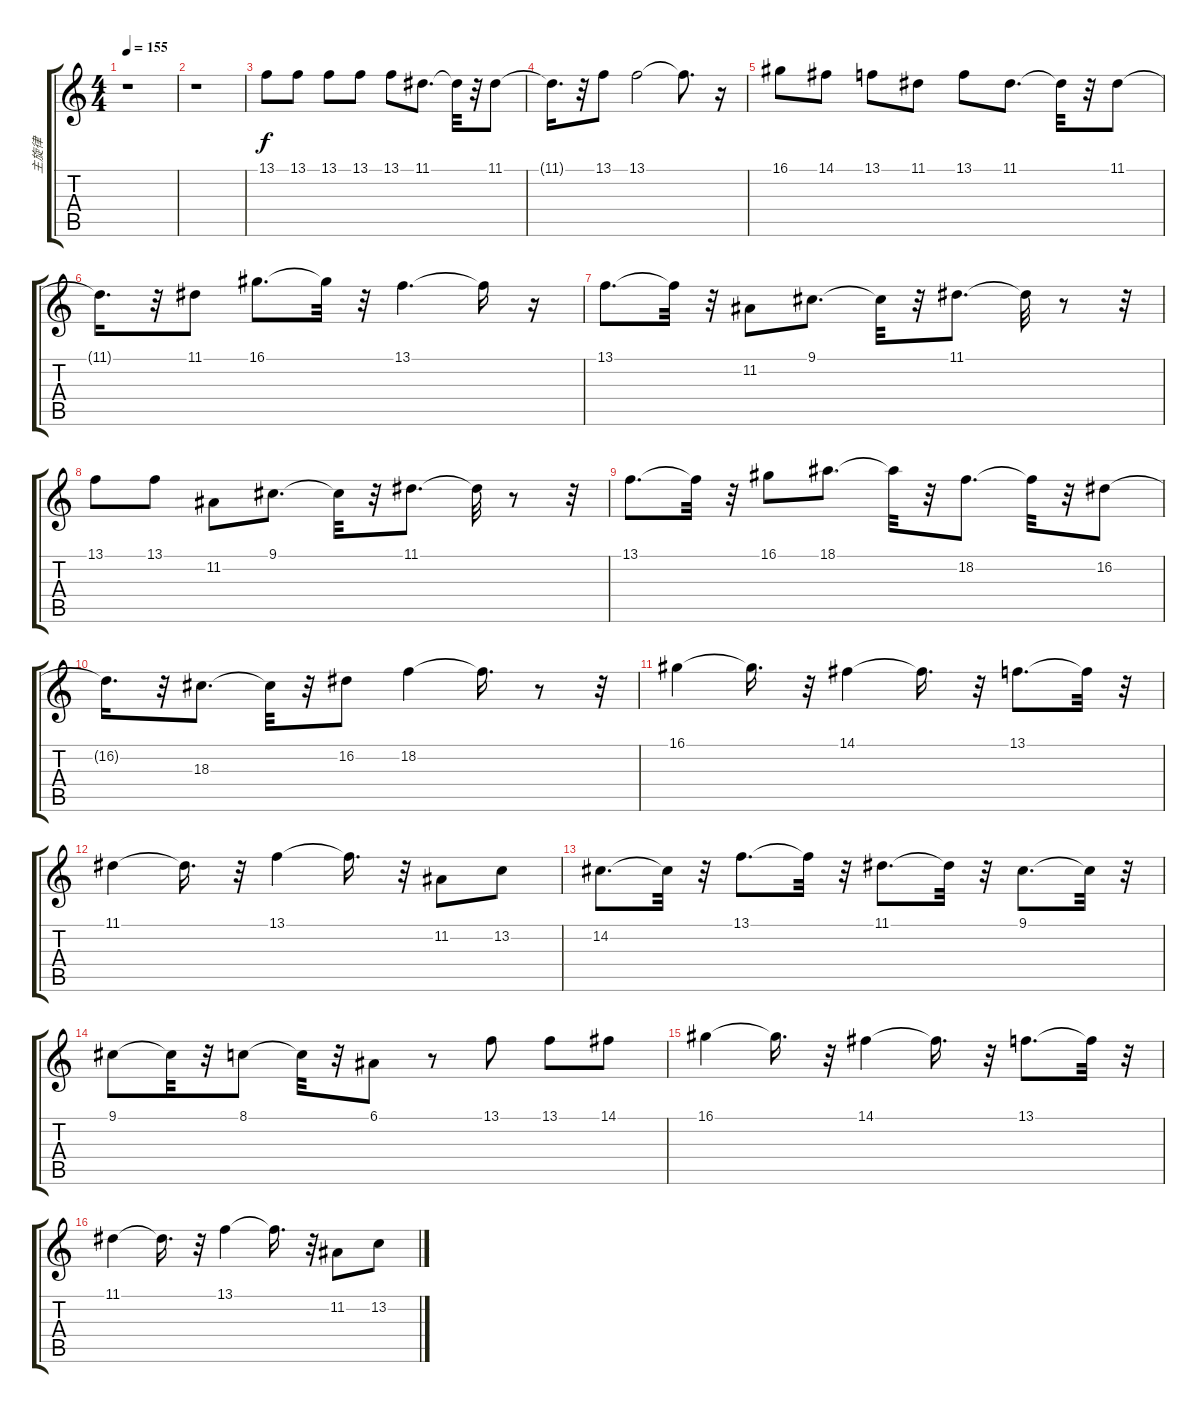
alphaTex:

\track ("主旋律" "主旋律") {instrument vibraphone}
\staff {score tabs}
\tuning (E4 B3 G3 D3 A2 E2) {hide}
\ts (4 4)
\tempo 155
\clef g2
\ks c
r.1{dy f} |
r.1 |
13.1.8 13.1.8 13.1.8 13.1.8 13.1.8 11.1.8{d} 11.1{t}.32 r.32 11.1.8 |
11.1{t}.16{d} r.32 13.1.8 13.1.2 13.1{t}.8{d} r.16 |
16.1.8 14.1.8 13.1.8 11.1.8 13.1.8 11.1.8{d} 11.1{t}.32 r.32 11.1.8 |
11.1{t}.16{d} r.32 11.1.8 16.1.8{d} 16.1{t}.32 r.32 13.1.4{d} 13.1{t}.16 r.16 |
13.1.8{d} 13.1{t}.32 r.32 11.2.8 9.1.8{d} 9.1{t}.32 r.32 11.1.8{d} 11.1{t}.32 r.8 r.32 |
13.1.8 13.1.8 11.2.8 9.1.8{d} 9.1{t}.32 r.32 11.1.8{d} 11.1{t}.32 r.8 r.32 |
13.1.8{d} 13.1{t}.32 r.32 16.1.8 18.1.8{d} 18.1{t}.32 r.32 18.2.8{d} 18.2{t}.32 r.32 16.2.8 |
16.2{t}.16{d} r.32 18.3.8{d} 18.3{t}.32 r.32 16.2.8 18.2.4 18.2{t}.16{d} r.8 r.32 |
16.1.4 16.1{t}.16{d} r.32 14.1.4 14.1{t}.16{d} r.32 13.1.8{d} 13.1{t}.32 r.32 |
11.1.4 11.1{t}.16{d} r.32 13.1.4 13.1{t}.16{d} r.32 11.2.8 13.2.8 |
14.2.8{d} 14.2{t}.32 r.32 13.1.8{d} 13.1{t}.32 r.32 11.1.8{d} 11.1{t}.32 r.32 9.1.8{d} 9.1{t}.32 r.32 |
9.1.8 9.1{t}.32 r.32 8.1.8 8.1{t}.32 r.32 6.1.8 r.8 13.1.8 13.1.8 14.1.8 |
16.1.4 16.1{t}.16{d} r.32 14.1.4 14.1{t}.16{d} r.32 13.1.8{d} 13.1{t}.32 r.32 |
11.1.4 11.1{t}.16{d} r.32 13.1.4 13.1{t}.16{d} r.32 11.2.8 13.2.8
